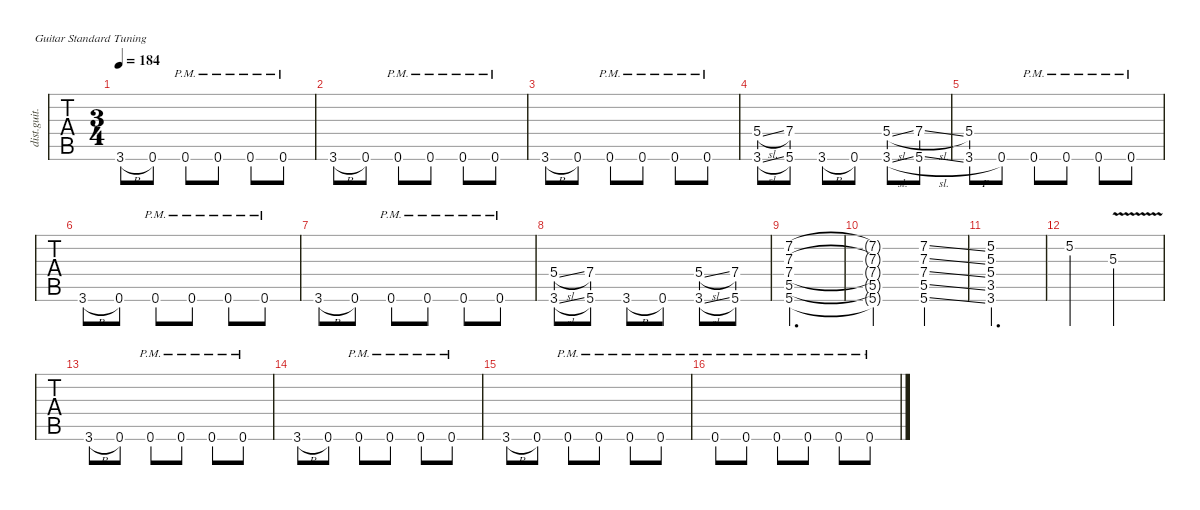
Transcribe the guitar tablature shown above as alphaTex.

\defaultSystemsLayout 4
\hideDynamics
\bracketExtendMode nobrackets
\otherSystemsTrackNameOrientation horizontal
\track ("Rhythm Guitar (Kirk)" "dist.guit.") {defaultSystemsLayout 4 multiBarRest instrument distortionguitar}
\staff {tabs}
\tuning (E4 B3 G3 D3 A2 E2)
\ts (3 4)
\tempo 184
\clef g2
\ks c
3.6{h}.8{dy mf} 0.6.8 0.6{pm}.8 0.6{pm}.8 0.6{pm}.8 0.6{pm}.8 |
3.6{h}.8 0.6.8 0.6{pm}.8 0.6{pm}.8 0.6{pm}.8 0.6{pm}.8 |
3.6{h}.8 0.6.8 0.6{pm}.8 0.6{pm}.8 0.6{pm}.8 0.6{pm}.8 |
(3.6{sl} 5.4{sl}).8 (7.4 5.6).8 3.6{h}.8 0.6.8 (3.6{sl} 5.4{sl}).8 (7.4{sl} 5.6{sl}).8 |
(3.6{h} 5.4).8 0.6.8 0.6{pm}.8 0.6{pm}.8 0.6{pm}.8 0.6{pm}.8 |
3.6{h}.8 0.6.8 0.6{pm}.8 0.6{pm}.8 0.6{pm}.8 0.6{pm}.8 |
3.6{h}.8 0.6.8 0.6{pm}.8 0.6{pm}.8 0.6{pm}.8 0.6{pm}.8 |
(3.6{sl} 5.4{sl}).8 (7.4 5.6).8 3.6{h}.8 0.6.8 (3.6{sl} 5.4{sl}).8 (7.4 5.6).8 |
(5.6 5.5 7.4 7.3 7.2{acc #}).2{d} |
(5.6{t} 5.5{t} 7.4{t} 7.2{t acc #} 7.3{t}).2 (7.4{ss} 5.5{ss} 5.6{ss} 7.2{ss acc #} 7.3{ss}).4 |
(3.6 3.5 5.4 5.3 5.2).2{d} |
5.2.4 5.3{v}.2 |
3.6{h}.8 0.6.8 0.6{pm}.8 0.6{pm}.8 0.6{pm}.8 0.6{pm}.8 |
3.6{h}.8 0.6.8 0.6{pm}.8 0.6{pm}.8 0.6{pm}.8 0.6{pm}.8 |
3.6{h}.8 0.6.8 0.6{pm}.8 0.6{pm}.8 0.6{pm}.8 0.6{pm}.8 |
0.6{pm}.8 0.6{pm}.8 0.6{pm}.8 0.6{pm}.8 0.6{pm}.8 0.6{pm}.8
